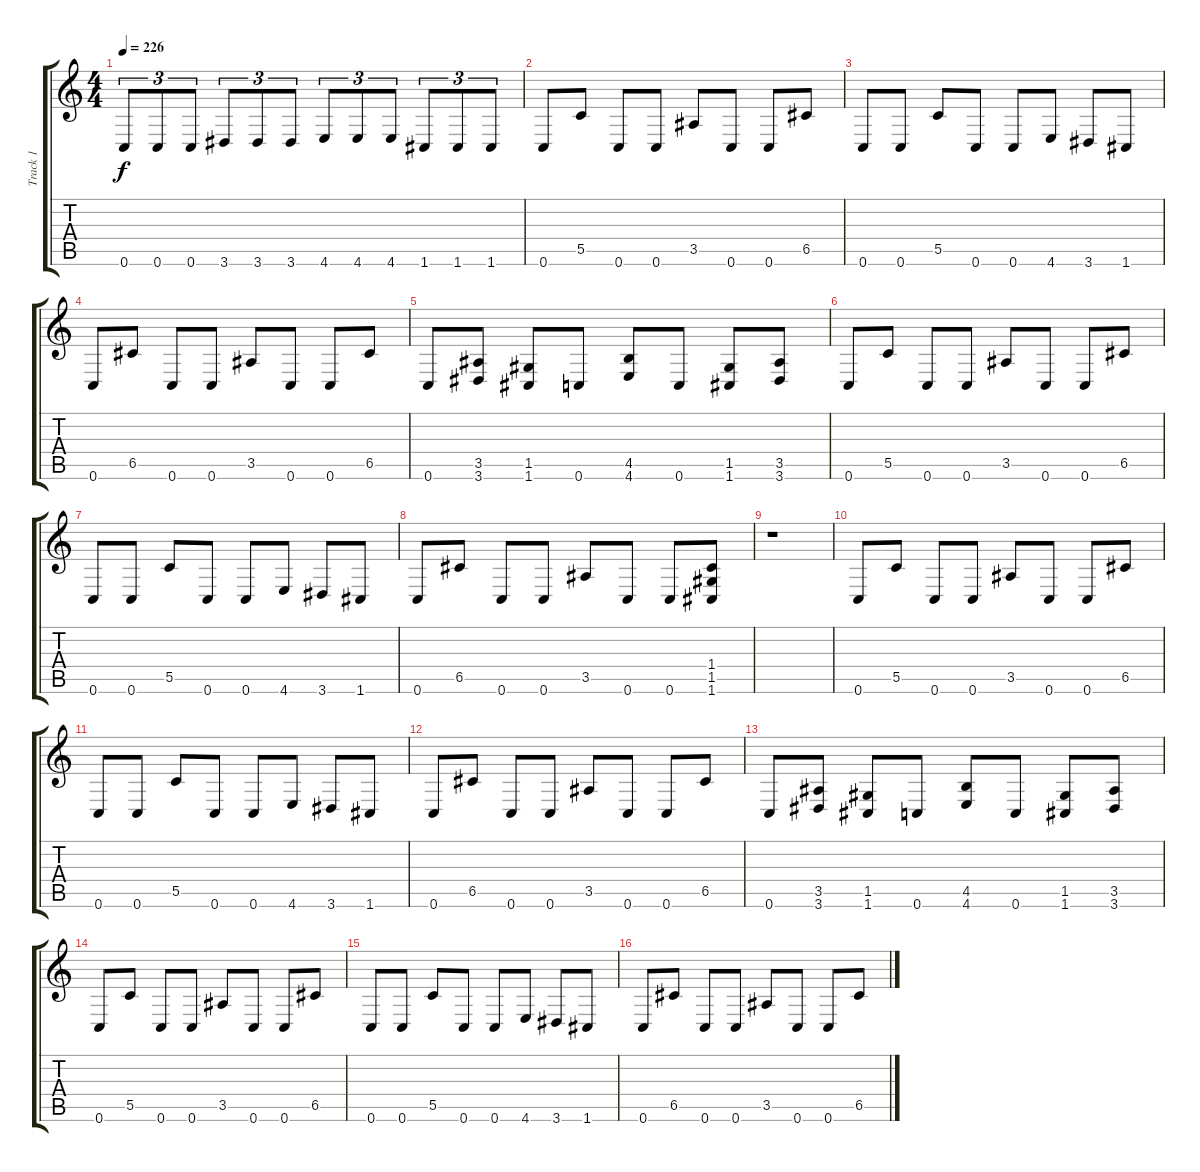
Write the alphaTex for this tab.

\track ("Track 1" "Track 1") {instrument overdrivenguitar}
\staff {score tabs}
\tuning (D4 A3 F3 C3 G2 C2) {hide}
\ts (4 4)
\tempo 226
\clef g2
\ks c
0.6.8{tu (3 2) dy f instrument overdrivenguitar} 0.6.8{tu (3 2)} 0.6.8{tu (3 2)} 3.6.8{tu (3 2)} 3.6.8{tu (3 2)} 3.6.8{tu (3 2)} 4.6.8{tu (3 2)} 4.6.8{tu (3 2)} 4.6.8{tu (3 2)} 1.6.8{tu (3 2)} 1.6.8{tu (3 2)} 1.6.8{tu (3 2)} |
0.6.8 5.5.8 0.6.8 0.6.8 3.5.8 0.6.8 0.6.8 6.5.8 |
0.6.8 0.6.8 5.5.8 0.6.8 0.6.8 4.6.8 3.6.8 1.6.8 |
0.6.8 6.5.8 0.6.8 0.6.8 3.5.8 0.6.8 0.6.8 6.5.8 |
0.6.8 (3.5 3.6).8 (1.5 1.6).8 0.6.8 (4.5 4.6).8 0.6.8 (1.5 1.6).8 (3.5 3.6).8 |
0.6.8 5.5.8 0.6.8 0.6.8 3.5.8 0.6.8 0.6.8 6.5.8 |
0.6.8 0.6.8 5.5.8 0.6.8 0.6.8 4.6.8 3.6.8 1.6.8 |
0.6.8 6.5.8 0.6.8 0.6.8 3.5.8 0.6.8 0.6.8 (1.4 1.5 1.6).8 |
r.1 |
0.6.8 5.5.8 0.6.8 0.6.8 3.5.8 0.6.8 0.6.8 6.5.8 |
0.6.8 0.6.8 5.5.8 0.6.8 0.6.8 4.6.8 3.6.8 1.6.8 |
0.6.8 6.5.8 0.6.8 0.6.8 3.5.8 0.6.8 0.6.8 6.5.8 |
0.6.8 (3.5 3.6).8 (1.5 1.6).8 0.6.8 (4.5 4.6).8 0.6.8 (1.5 1.6).8 (3.5 3.6).8 |
0.6.8 5.5.8 0.6.8 0.6.8 3.5.8 0.6.8 0.6.8 6.5.8 |
0.6.8 0.6.8 5.5.8 0.6.8 0.6.8 4.6.8 3.6.8 1.6.8 |
0.6.8 6.5.8 0.6.8 0.6.8 3.5.8 0.6.8 0.6.8 6.5.8
